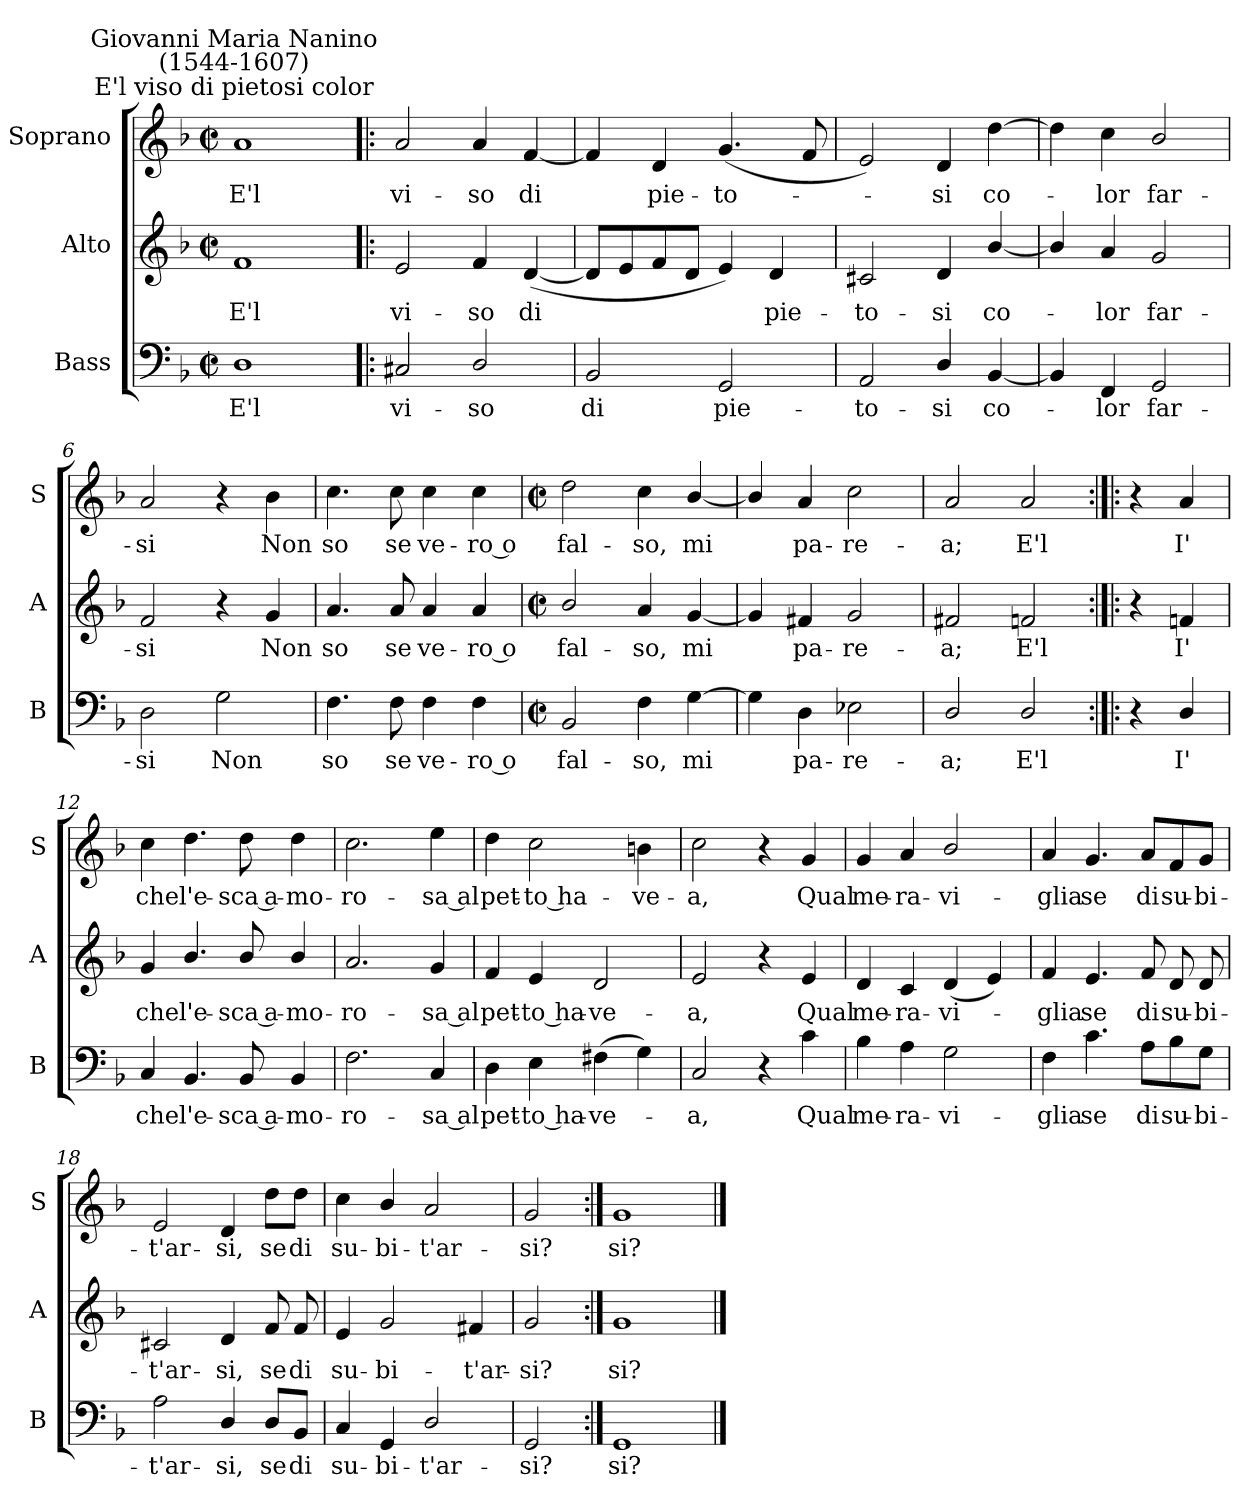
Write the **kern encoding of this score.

**kern	**text	**kern	**text	**kern	**text
*part3	*part3	*part2	*part2	*part1	*part1
*staff3	*staff3	*staff2	*staff2	*staff1	*staff1
*I"Bass	*	*I"Alto	*	*I"Soprano	*
*I'B	*	*I'A	*	*I'S	*
*clefF4	*	*clefG2	*	*clefG2	*
*k[b-]	*	*k[b-]	*	*k[b-]	*
*F:	*	*F:	*	*F:	*
*M2/2	*	*M2/2	*	*M2/2	*
*met(c|)	*	*met(c|)	*	*met(c|)	*
=1	=1	=1	=1	=1	=1
!	!	!	!	!LO:TX:a:cj:t=E'l viso di pietosi color	!
!	!	!	!	!LO:TX:a:cj:t=Giovanni Maria Nanino\n(1544-1607)	!
!	!LO:LY:b	!	!LO:LY:b	!	!LO:LY:b
1D	E'l	1f	E'l	1a	E'l
=2!|:	=2!|:	=2!|:	=2!|:	=2!|:	=2!|:
!	!LO:LY:b	!	!LO:LY:b	!	!LO:LY:b
2C#X	vi-	2e	vi-	2a	vi-
!	!LO:LY:b	!	!LO:LY:b	!	!LO:LY:b
2D/	-so	4f	-so	4a	-so
!	!	!	!LO:LY:b	!	!LO:LY:b
.	.	(<[4d	di	[4f	di
=3	=3	=3	=3	=3	=3
!	!LO:LY:b	!	!	!	!
2BB-	di	8dL]	.	4f]	.
.	.	8e	.	.	.
!	!	!	!	!	!LO:LY:b
.	.	8f	.	4d	pie-
.	.	8dJ	.	.	.
!	!LO:LY:b	!	!	!	!LO:LY:b
2GG	pie-	4e)	.	(<4.g	-to-
!	!	!	!LO:LY:b	!	!
.	.	4d	pie-	.	.
.	.	.	.	8f	.
=4	=4	=4	=4	=4	=4
!	!LO:LY:b	!	!LO:LY:b	!	!
2AA	-to-	2c#X	-to-	2e)	.
!	!LO:LY:b	!	!LO:LY:b	!	!LO:LY:b
4D/	-si	4d	-si	4d	si
!	!LO:LY:b	!	!LO:LY:b	!	!LO:LY:b
[4BB-	co-	[4b-/	co-	[4dd	co-
=5	=5	=5	=5	=5	=5
4BB-]	.	4b-/]	.	4dd]	.
!	!LO:LY:b	!	!LO:LY:b	!	!LO:LY:b
4FF	lor	4a	lor	4cc	lor
!	!LO:LY:b	!	!LO:LY:b	!	!LO:LY:b
2GG	far-	2g	far-	2b-/	far-
=6	=6	=6	=6	=6	=6
!	!LO:LY:b	!	!LO:LY:b	!	!LO:LY:b
2D	-si	2f	-si	2a	-si
!	!LO:LY:b	!	!	!	!
2G	Non	4r	.	4r	.
!	!	!	!LO:LY:b	!	!LO:LY:b
.	.	4g	Non	4b-	Non
=7	=7	=7	=7	=7	=7
!	!LO:LY:b	!	!LO:LY:b	!	!LO:LY:b
4.F	so	4.a	so	4.cc	so
!	!LO:LY:b	!	!LO:LY:b	!	!LO:LY:b
8F	se	8a	se	8cc	se
!	!LO:LY:b	!	!LO:LY:b	!	!LO:LY:b
4F	ve-	4a	ve-	4cc	ve-
!	!LO:LY:b	!	!LO:LY:b	!	!LO:LY:b
4F	-ro o	4a	-ro o	4cc	-ro o
!!LO:LB:g=z
=8	=8	=8	=8	=8	=8
*M2/2	*	*M2/2	*	*M2/2	*
*met(c|)	*	*met(c|)	*	*met(c|)	*
!	!LO:LY:b	!	!LO:LY:b	!	!LO:LY:b
2BB-	fal-	2b-/	fal-	2dd	fal-
!	!LO:LY:b	!	!LO:LY:b	!	!LO:LY:b
4F	-so,	4a	-so,	4cc	-so,
!	!LO:LY:b	!	!LO:LY:b	!	!LO:LY:b
[4G	mi	[4g	mi	[4b-/	mi
=9	=9	=9	=9	=9	=9
4G]	.	4g]	.	4b-/]	.
!	!LO:LY:b	!	!LO:LY:b	!	!LO:LY:b
4D	pa-	4f#X	pa-	4a	pa-
!	!LO:LY:b	!	!LO:LY:b	!	!LO:LY:b
2E-X	-re-	2g	-re-	2cc	-re-
=10	=10	=10	=10	=10	=10
!	!LO:LY:b	!	!LO:LY:b	!	!LO:LY:b
2D/	-a;	2f#X	-a;	2a	-a;
!	!LO:LY:b	!	!LO:LY:b	!	!LO:LY:b
2D/	E'l	2fn	E'l	2a	E'l
=11:|!|:	=11:|!|:	=11:|!|:	=11:|!|:	=11:|!|:	=11:|!|:
4r	.	4r	.	4r	.
!	!LO:LY:b	!	!LO:LY:b	!	!LO:LY:b
4D/	I'	4fn	I'	4a	I'
=12	=12	=12	=12	=12	=12
!	!LO:LY:b	!	!LO:LY:b	!	!LO:LY:b
4C	che	4g	che	4cc	che
!	!LO:LY:b	!	!LO:LY:b	!	!LO:LY:b
4.BB-	l'e-	4.b-/	l'e-	4.dd	l'e-
!	!LO:LY:b	!	!LO:LY:b	!	!LO:LY:b
8BB-	-sca a-	8b-/	-sca a-	8dd	-sca a-
!	!LO:LY:b	!	!LO:LY:b	!	!LO:LY:b
4BB-	-mo-	4b-/	-mo-	4dd	-mo-
=13	=13	=13	=13	=13	=13
!	!LO:LY:b	!	!LO:LY:b	!	!LO:LY:b
2.F	-ro-	2.a	-ro-	2.cc	-ro-
!	!LO:LY:b	!	!LO:LY:b	!	!LO:LY:b
4C	-sa al	4g	-sa al	4ee	-sa al
=14	=14	=14	=14	=14	=14
!	!LO:LY:b	!	!LO:LY:b	!	!LO:LY:b
4D	pet-	4f	pet-	4dd	pet-
!	!LO:LY:b	!	!LO:LY:b	!	!LO:LY:b
4E	-to ha-	4e	-to ha-	2cc	-to ha-
!	!LO:LY:b	!	!LO:LY:b	!	!
(>4F#X	-ve-	2d	-ve-	.	.
!	!	!	!	!	!LO:LY:b
4G)	.	.	.	4bn	-ve-
!!LO:LB:g=z
=15	=15	=15	=15	=15	=15
!	!LO:LY:b	!	!LO:LY:b	!	!LO:LY:b
2C	a,	2e	-a,	2cc	-a,
4r	.	4r	.	4r	.
!	!LO:LY:b	!	!LO:LY:b	!	!LO:LY:b
4c	Qual	4e	Qual	4g	Qual
=16	=16	=16	=16	=16	=16
!	!LO:LY:b	!	!LO:LY:b	!	!LO:LY:b
4B-	me-	4d	me-	4g	me-
!	!LO:LY:b	!	!LO:LY:b	!	!LO:LY:b
4A	-ra-	4c	-ra-	4a	-ra-
!	!LO:LY:b	!	!LO:LY:b	!	!LO:LY:b
2G	-vi-	(<4d	-vi-	2b-/	-vi-
.	.	4e)	.	.	.
=17	=17	=17	=17	=17	=17
!	!LO:LY:b	!	!LO:LY:b	!	!LO:LY:b
4F	-glia	4f	glia	4a	-glia
!	!LO:LY:b	!	!LO:LY:b	!	!LO:LY:b
4.c	se	4.e	se	4.g	se
!	!LO:LY:b	!	!LO:LY:b	!	!LO:LY:b
8A\L	di	8f	di	8a/L	di
!	!LO:LY:b	!	!LO:LY:b	!	!LO:LY:b
8B-\	su-	8d	su-	8f/	su-
!	!LO:LY:b	!	!LO:LY:b	!	!LO:LY:b
8G\J	-bi-	8d	-bi-	8g/J	-bi-
=18	=18	=18	=18	=18	=18
!	!LO:LY:b	!	!LO:LY:b	!	!LO:LY:b
2A	-t'ar-	2c#X	-t'ar-	2e	-t'ar-
!	!LO:LY:b	!	!LO:LY:b	!	!LO:LY:b
4D/	-si,	4d	-si,	4d	-si,
!	!LO:LY:b	!	!LO:LY:b	!	!LO:LY:b
8D/L	se	8f	se	8dd\L	se
!	!LO:LY:b	!	!LO:LY:b	!	!LO:LY:b
8BB-/J	di	8f	di	8dd\J	di
=19	=19	=19	=19	=19	=19
!	!LO:LY:b	!	!LO:LY:b	!	!LO:LY:b
4C	su-	4e	su-	4cc	su-
!	!LO:LY:b	!	!LO:LY:b	!	!LO:LY:b
4GG	-bi-	2g	-bi-	4b-/	-bi-
!	!LO:LY:b	!	!	!	!LO:LY:b
2D/	-t'ar-	.	.	2a	-t'ar-
!	!	!	!LO:LY:b	!	!
.	.	4f#X	-t'ar-	.	.
=20	=20	=20	=20	=20	=20
!	!LO:LY:b	!	!LO:LY:b	!	!LO:LY:b
2GG	-si?	2g	-si?	2g	-si?
=21:|!	=21:|!	=21:|!	=21:|!	=21:|!	=21:|!
!	!LO:LY:b	!	!LO:LY:b	!	!LO:LY:b
1GG	si?	1g	si?	1g	si?
==	==	==	==	==	==
*-	*-	*-	*-	*-	*-
